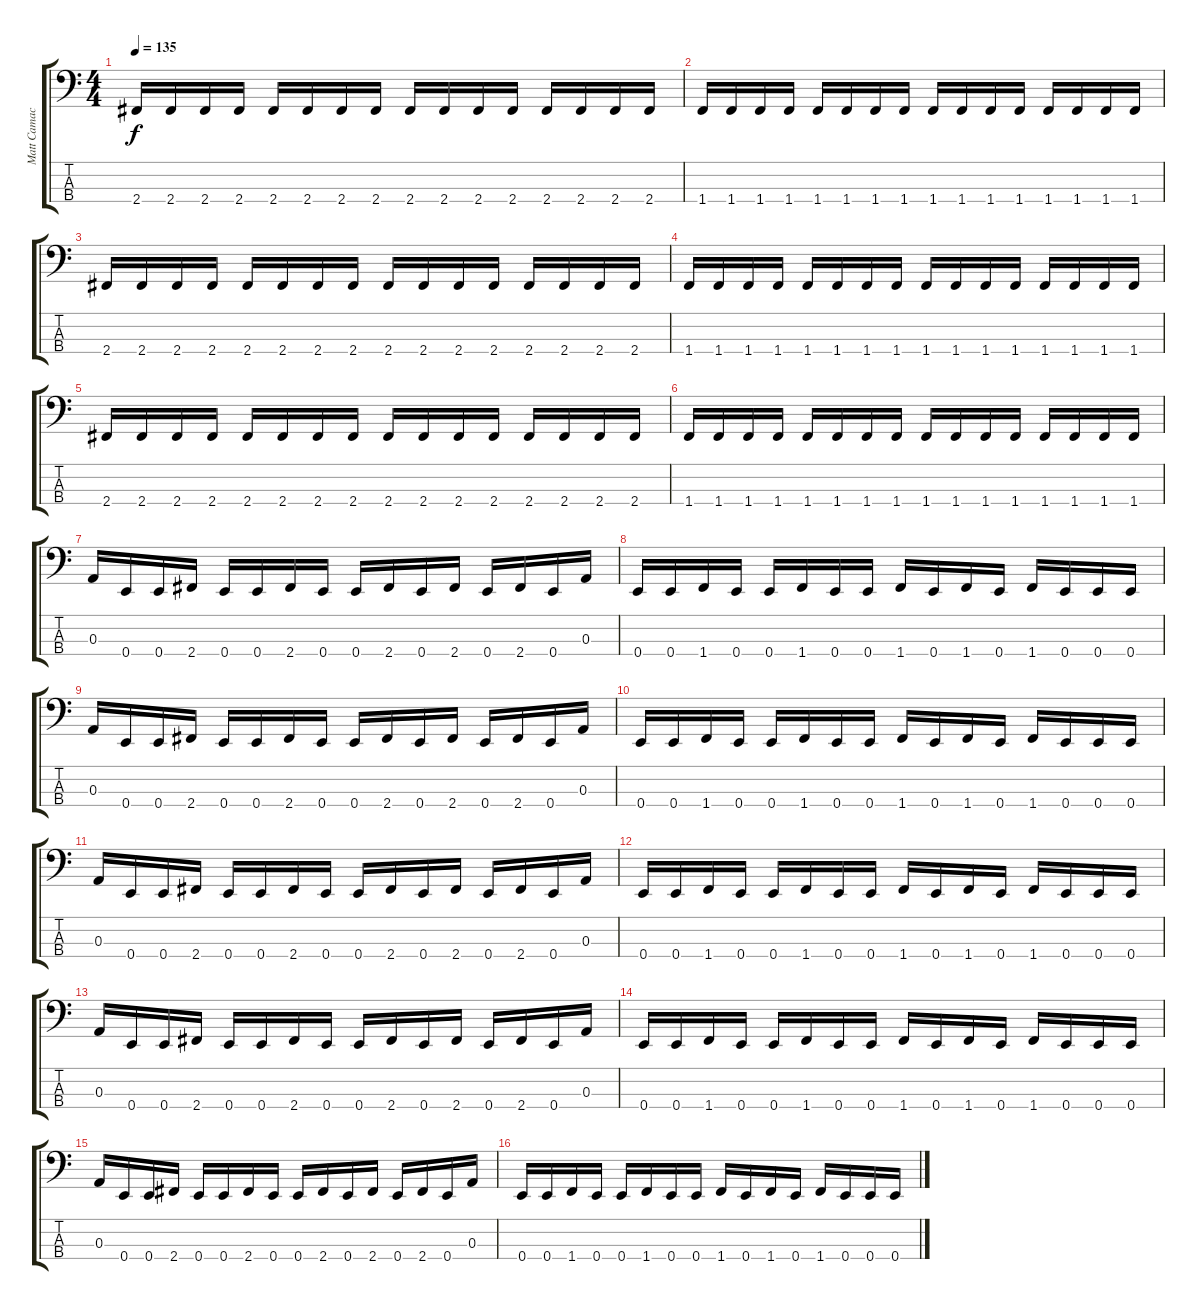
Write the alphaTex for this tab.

\track ("Matt Camacho" "Matt Camac") {instrument electricbassfinger}
\staff {score tabs}
\tuning (G2 D2 A1 E1) {hide}
\ts (4 4)
\tempo 135
\clef f4
\ks c
2.4.16{dy f} 2.4.16 2.4.16 2.4.16 2.4.16 2.4.16 2.4.16 2.4.16 2.4.16 2.4.16 2.4.16 2.4.16 2.4.16 2.4.16 2.4.16 2.4.16 |
1.4.16 1.4.16 1.4.16 1.4.16 1.4.16 1.4.16 1.4.16 1.4.16 1.4.16 1.4.16 1.4.16 1.4.16 1.4.16 1.4.16 1.4.16 1.4.16 |
2.4.16 2.4.16 2.4.16 2.4.16 2.4.16 2.4.16 2.4.16 2.4.16 2.4.16 2.4.16 2.4.16 2.4.16 2.4.16 2.4.16 2.4.16 2.4.16 |
1.4.16 1.4.16 1.4.16 1.4.16 1.4.16 1.4.16 1.4.16 1.4.16 1.4.16 1.4.16 1.4.16 1.4.16 1.4.16 1.4.16 1.4.16 1.4.16 |
2.4.16 2.4.16 2.4.16 2.4.16 2.4.16 2.4.16 2.4.16 2.4.16 2.4.16 2.4.16 2.4.16 2.4.16 2.4.16 2.4.16 2.4.16 2.4.16 |
1.4.16 1.4.16 1.4.16 1.4.16 1.4.16 1.4.16 1.4.16 1.4.16 1.4.16 1.4.16 1.4.16 1.4.16 1.4.16 1.4.16 1.4.16 1.4.16 |
0.3.16 0.4.16 0.4.16 2.4.16 0.4.16 0.4.16 2.4.16 0.4.16 0.4.16 2.4.16 0.4.16 2.4.16 0.4.16 2.4.16 0.4.16 0.3.16 |
0.4.16 0.4.16 1.4.16 0.4.16 0.4.16 1.4.16 0.4.16 0.4.16 1.4.16 0.4.16 1.4.16 0.4.16 1.4.16 0.4.16 0.4.16 0.4.16 |
0.3.16 0.4.16 0.4.16 2.4.16 0.4.16 0.4.16 2.4.16 0.4.16 0.4.16 2.4.16 0.4.16 2.4.16 0.4.16 2.4.16 0.4.16 0.3.16 |
0.4.16 0.4.16 1.4.16 0.4.16 0.4.16 1.4.16 0.4.16 0.4.16 1.4.16 0.4.16 1.4.16 0.4.16 1.4.16 0.4.16 0.4.16 0.4.16 |
0.3.16 0.4.16 0.4.16 2.4.16 0.4.16 0.4.16 2.4.16 0.4.16 0.4.16 2.4.16 0.4.16 2.4.16 0.4.16 2.4.16 0.4.16 0.3.16 |
0.4.16 0.4.16 1.4.16 0.4.16 0.4.16 1.4.16 0.4.16 0.4.16 1.4.16 0.4.16 1.4.16 0.4.16 1.4.16 0.4.16 0.4.16 0.4.16 |
0.3.16 0.4.16 0.4.16 2.4.16 0.4.16 0.4.16 2.4.16 0.4.16 0.4.16 2.4.16 0.4.16 2.4.16 0.4.16 2.4.16 0.4.16 0.3.16 |
0.4.16 0.4.16 1.4.16 0.4.16 0.4.16 1.4.16 0.4.16 0.4.16 1.4.16 0.4.16 1.4.16 0.4.16 1.4.16 0.4.16 0.4.16 0.4.16 |
0.3.16 0.4.16 0.4.16 2.4.16 0.4.16 0.4.16 2.4.16 0.4.16 0.4.16 2.4.16 0.4.16 2.4.16 0.4.16 2.4.16 0.4.16 0.3.16 |
0.4.16 0.4.16 1.4.16 0.4.16 0.4.16 1.4.16 0.4.16 0.4.16 1.4.16 0.4.16 1.4.16 0.4.16 1.4.16 0.4.16 0.4.16 0.4.16
